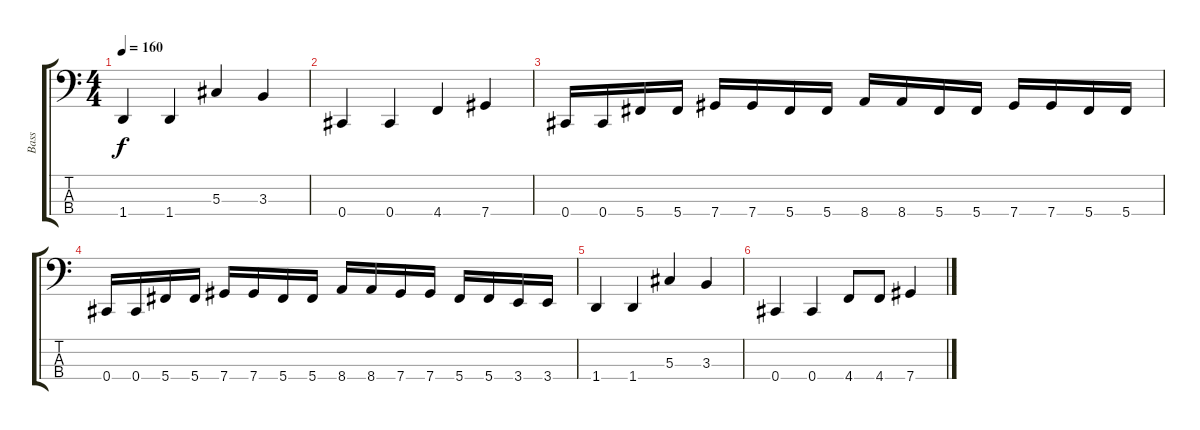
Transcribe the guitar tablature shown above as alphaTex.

\track ("Bass" "Bass") {instrument electricbasspick}
\staff {score tabs}
\tuning (Gb2 Db2 Ab1 Db1) {hide}
\ts (4 4)
\tempo 160
\clef f4
\ks c
1.4.4{dy f} 1.4.4 5.3.4 3.3.4 |
0.4.4 0.4.4 4.4.4 7.4.4 |
0.4.16 0.4.16 5.4.16 5.4.16 7.4.16 7.4.16 5.4.16 5.4.16 8.4.16 8.4.16 5.4.16 5.4.16 7.4.16 7.4.16 5.4.16 5.4.16 |
0.4.16 0.4.16 5.4.16 5.4.16 7.4.16 7.4.16 5.4.16 5.4.16 8.4.16 8.4.16 7.4.16 7.4.16 5.4.16 5.4.16 3.4.16 3.4.16 |
1.4.4 1.4.4 5.3.4 3.3.4 |
0.4.4 0.4.4 4.4.8 4.4.8 7.4.4
